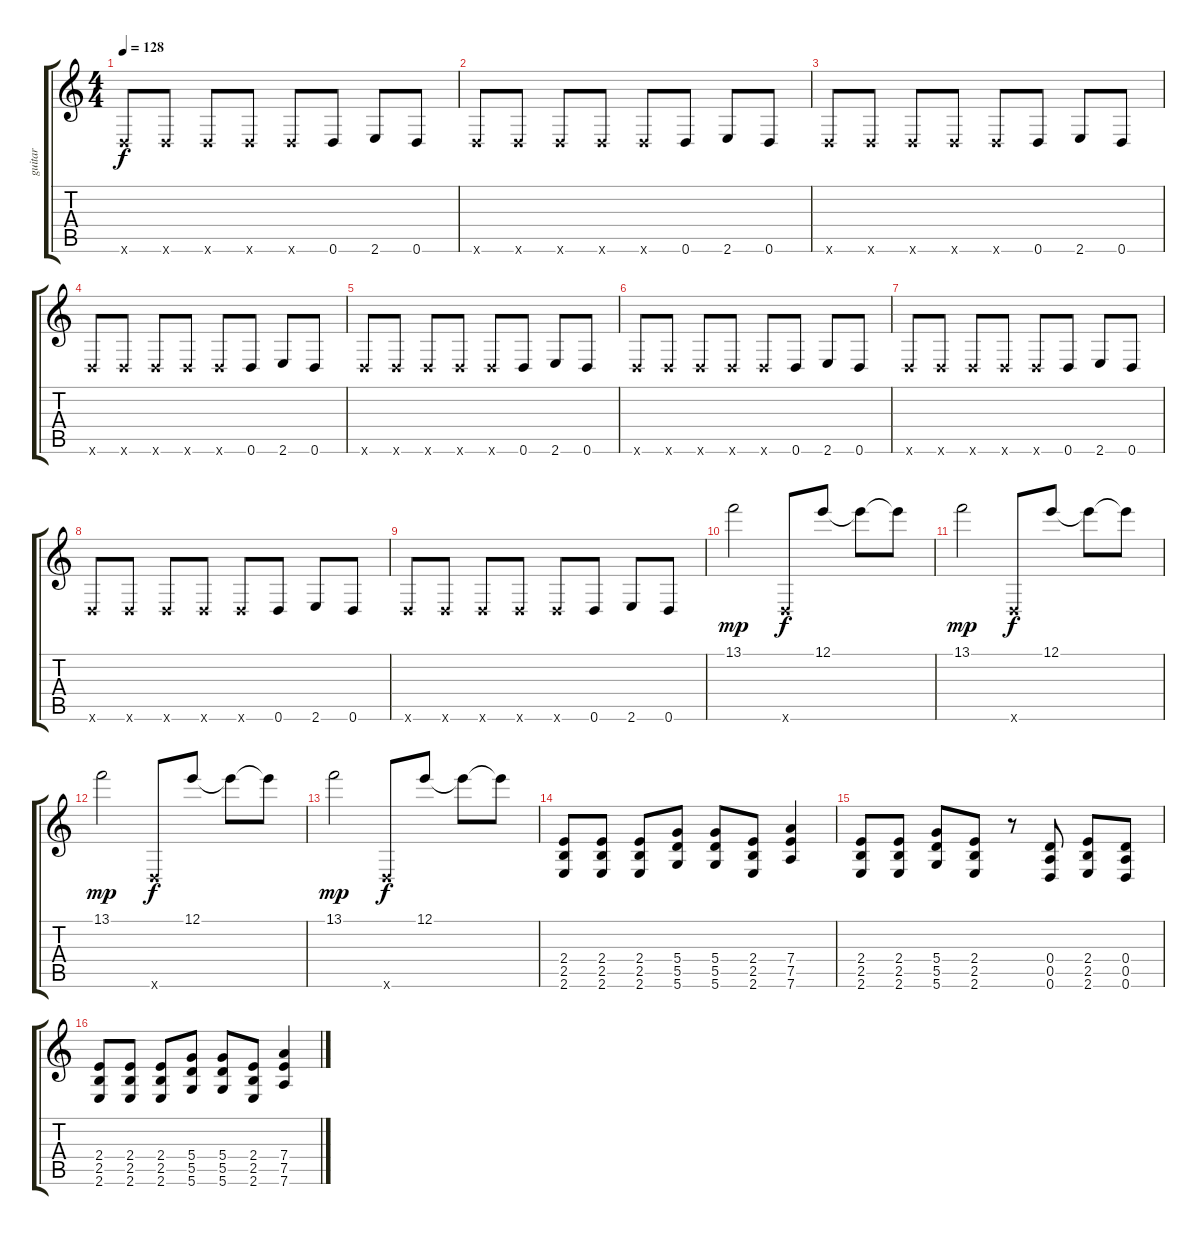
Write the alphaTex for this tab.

\track ("guitar" "guitar") {instrument distortionguitar}
\staff {score tabs}
\tuning (E4 B3 G3 D3 A2 D2) {hide}
\ts (4 4)
\tempo 128
\clef g2
\ks c
0.6{x}.8{dy f} 0.6{x}.8 0.6{x}.8 0.6{x}.8 0.6{x}.8 0.6.8 2.6.8 0.6.8 |
0.6{x}.8 0.6{x}.8 0.6{x}.8 0.6{x}.8 0.6{x}.8 0.6.8 2.6.8 0.6.8 |
0.6{x}.8 0.6{x}.8 0.6{x}.8 0.6{x}.8 0.6{x}.8 0.6.8 2.6.8 0.6.8 |
0.6{x}.8 0.6{x}.8 0.6{x}.8 0.6{x}.8 0.6{x}.8 0.6.8 2.6.8 0.6.8 |
0.6{x}.8 0.6{x}.8 0.6{x}.8 0.6{x}.8 0.6{x}.8 0.6.8 2.6.8 0.6.8 |
0.6{x}.8 0.6{x}.8 0.6{x}.8 0.6{x}.8 0.6{x}.8 0.6.8 2.6.8 0.6.8 |
0.6{x}.8 0.6{x}.8 0.6{x}.8 0.6{x}.8 0.6{x}.8 0.6.8 2.6.8 0.6.8 |
0.6{x}.8 0.6{x}.8 0.6{x}.8 0.6{x}.8 0.6{x}.8 0.6.8 2.6.8 0.6.8 |
0.6{x}.8 0.6{x}.8 0.6{x}.8 0.6{x}.8 0.6{x}.8 0.6.8 2.6.8 0.6.8 |
13.1.2{dy mp volume 13 instrument distortionguitar} 0.6{x}.8{dy f} 12.1.8 12.1{t}.8 12.1{t}.8 |
13.1.2{dy mp} 0.6{x}.8{dy f} 12.1.8 12.1{t}.8 12.1{t}.8 |
13.1.2{dy mp} 0.6{x}.8{dy f} 12.1.8 12.1{t}.8 12.1{t}.8 |
13.1.2{dy mp} 0.6{x}.8{dy f} 12.1.8 12.1{t}.8 12.1{t}.8 |
(2.4 2.5 2.6).8 (2.4 2.5 2.6).8 (2.4 2.5 2.6).8 (5.4 5.5 5.6).8 (5.4 5.5 5.6).8 (2.4 2.5 2.6).8 (7.4 7.5 7.6).4 |
(2.4 2.5 2.6).8 (2.4 2.5 2.6).8 (5.4 5.5 5.6).8 (2.4 2.5 2.6).8 r.8 (0.4 0.5 0.6).8 (2.4 2.5 2.6).8 (0.4 0.5 0.6).8 |
(2.4 2.5 2.6).8 (2.4 2.5 2.6).8 (2.4 2.5 2.6).8 (5.4 5.5 5.6).8 (5.4 5.5 5.6).8 (2.4 2.5 2.6).8 (7.4 7.5 7.6).4
